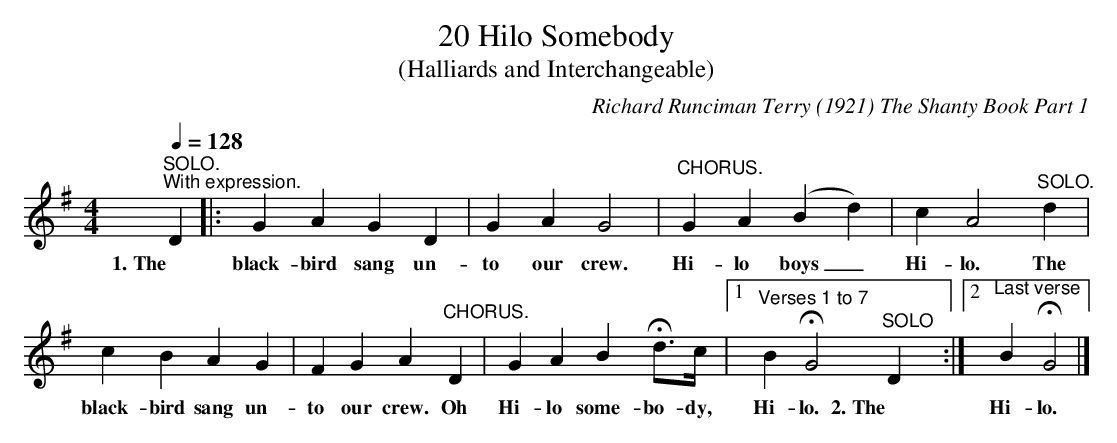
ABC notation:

X:1
T:20 Hilo Somebody
T:(Halliards and Interchangeable)
C:Richard Runciman Terry (1921) The Shanty Book Part 1
L:1/4
Q:1/4=128
M:4/4
K:G
"^SOLO.""^With expression." D |: G A G D | G A G2 |"^CHORUS." G A (B d) | c A2"^SOLO." d |$
w: 1. The|black- bird sang un-|to our crew.|Hi- lo boys _|Hi- lo. The|
c B A G | F G A"^CHORUS." D | G A B !fermata!d/>c/ |1"^Verses 1 to 7" B !fermata!G2"^SOLO" D :|2
w: black- bird sang un-|to our crew. Oh|Hi- lo some- bo- dy,|Hi- lo. 2. The|
"^Last verse" B !fermata!G2 |]
w: Hi- lo.|
